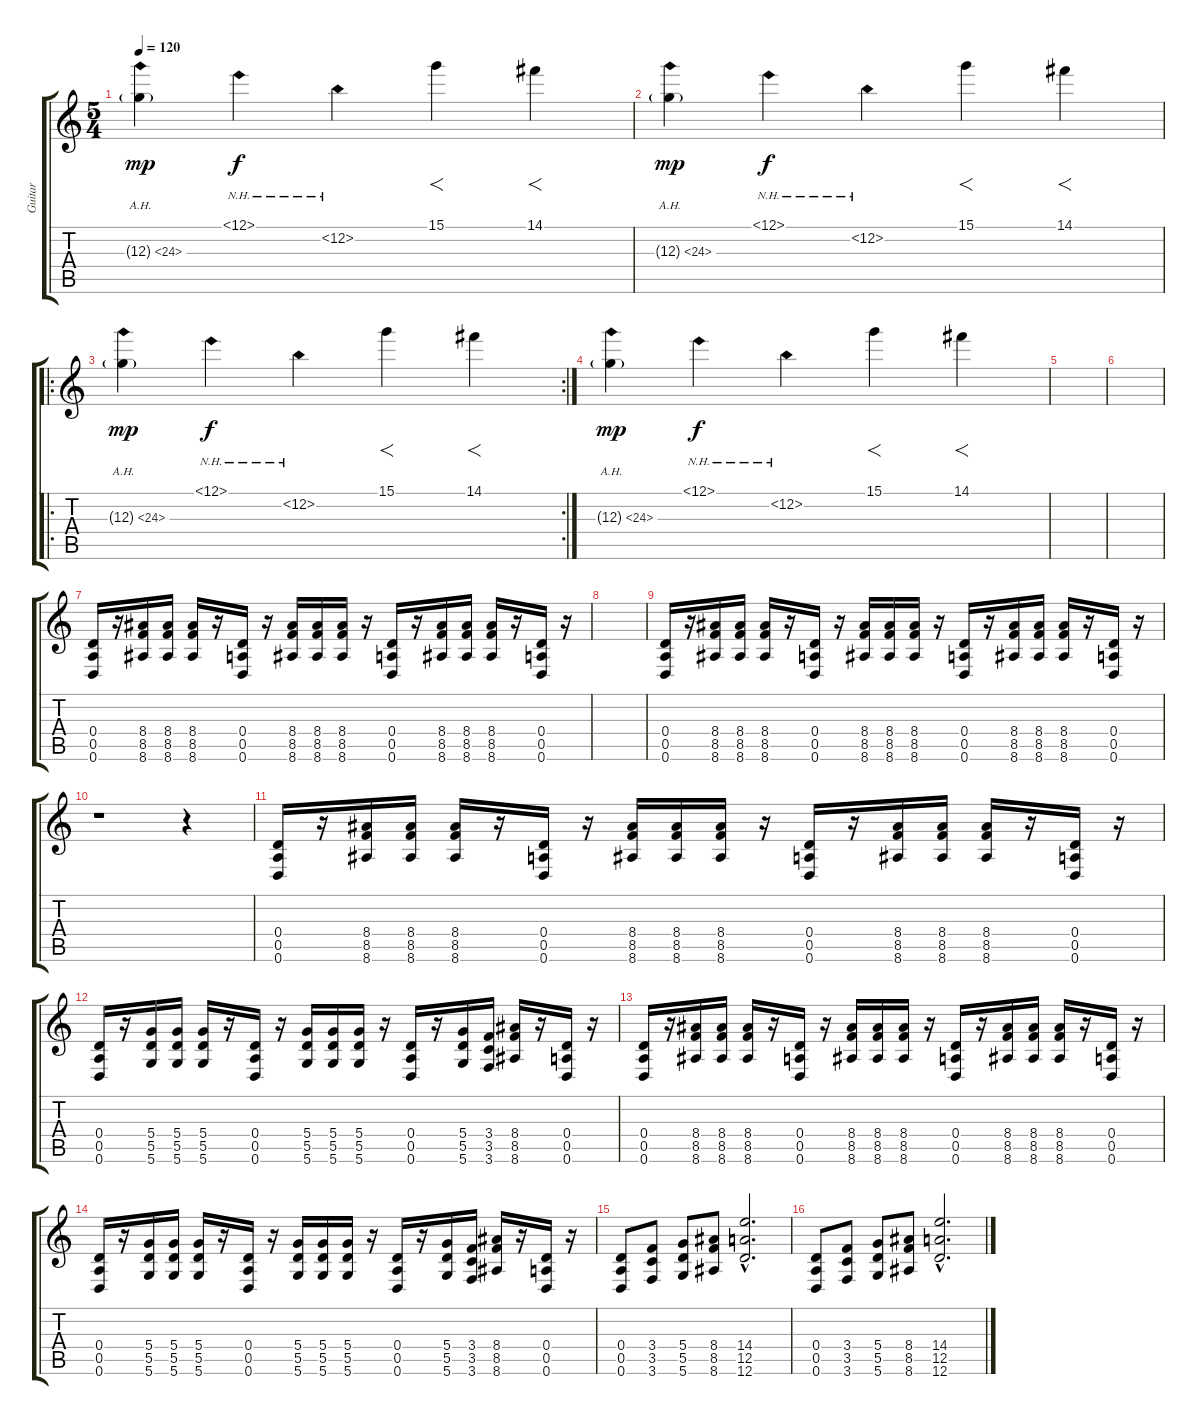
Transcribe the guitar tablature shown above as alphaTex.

\track ("Guitar" "Guitar") {instrument overdrivenguitar}
\staff {score tabs}
\tuning (E4 B3 G3 D3 A2 D2) {hide}
\ts (5 4)
\tempo 120
\clef g2
\ks c
12.3{ah 12 g}.4{dy mp instrument overdrivenguitar} 12.1{nh}.4{dy f} 12.2{nh}.4 15.1.4{f} 14.1.4{f} |
12.3{ah 12 g}.4{dy mp} 12.1{nh}.4{dy f} 12.2{nh}.4 15.1.4{f} 14.1.4{f} |
\ro
\rc 2
12.3{ah 12 g}.4{dy mp} 12.1{nh}.4{dy f} 12.2{nh}.4 15.1.4{f} 14.1.4{f} |
12.3{ah 12 g}.4{dy mp} 12.1{nh}.4{dy f} 12.2{nh}.4 15.1.4{f} 14.1.4{f} |
|
|
(0.4 0.5 0.6).16 r.16 (8.4 8.5 8.6).16 (8.4 8.5 8.6).16 (8.4 8.5 8.6).16 r.16 (0.4 0.5 0.6).16 r.16 (8.4 8.5 8.6).16 (8.4 8.5 8.6).16 (8.4 8.5 8.6).16 r.16 (0.4 0.5 0.6).16 r.16 (8.4 8.5 8.6).16 (8.4 8.5 8.6).16 (8.4 8.5 8.6).16 r.16 (0.4 0.5 0.6).16 r.16 |
|
(0.4 0.5 0.6).16 r.16 (8.4 8.5 8.6).16 (8.4 8.5 8.6).16 (8.4 8.5 8.6).16 r.16 (0.4 0.5 0.6).16 r.16 (8.4 8.5 8.6).16 (8.4 8.5 8.6).16 (8.4 8.5 8.6).16 r.16 (0.4 0.5 0.6).16 r.16 (8.4 8.5 8.6).16 (8.4 8.5 8.6).16 (8.4 8.5 8.6).16 r.16 (0.4 0.5 0.6).16 r.16 |
r.1 r.4 |
(0.4 0.5 0.6).16 r.16 (8.4 8.5 8.6).16 (8.4 8.5 8.6).16 (8.4 8.5 8.6).16 r.16 (0.4 0.5 0.6).16 r.16 (8.4 8.5 8.6).16 (8.4 8.5 8.6).16 (8.4 8.5 8.6).16 r.16 (0.4 0.5 0.6).16 r.16 (8.4 8.5 8.6).16 (8.4 8.5 8.6).16 (8.4 8.5 8.6).16 r.16 (0.4 0.5 0.6).16 r.16 |
(0.4 0.5 0.6).16 r.16 (5.4 5.5 5.6).16 (5.4 5.5 5.6).16 (5.4 5.5 5.6).16 r.16 (0.4 0.5 0.6).16 r.16 (5.4 5.5 5.6).16 (5.4 5.5 5.6).16 (5.4 5.5 5.6).16 r.16 (0.4 0.5 0.6).16 r.16 (5.4 5.5 5.6).16 (3.4 3.5 3.6).16 (8.4 8.5 8.6).16 r.16 (0.4 0.5 0.6).16 r.16 |
(0.4 0.5 0.6).16 r.16 (8.4 8.5 8.6).16 (8.4 8.5 8.6).16 (8.4 8.5 8.6).16 r.16 (0.4 0.5 0.6).16 r.16 (8.4 8.5 8.6).16 (8.4 8.5 8.6).16 (8.4 8.5 8.6).16 r.16 (0.4 0.5 0.6).16 r.16 (8.4 8.5 8.6).16 (8.4 8.5 8.6).16 (8.4 8.5 8.6).16 r.16 (0.4 0.5 0.6).16 r.16 |
(0.4 0.5 0.6).16 r.16 (5.4 5.5 5.6).16 (5.4 5.5 5.6).16 (5.4 5.5 5.6).16 r.16 (0.4 0.5 0.6).16 r.16 (5.4 5.5 5.6).16 (5.4 5.5 5.6).16 (5.4 5.5 5.6).16 r.16 (0.4 0.5 0.6).16 r.16 (5.4 5.5 5.6).16 (3.4 3.5 3.6).16 (8.4 8.5 8.6).16 r.16 (0.4 0.5 0.6).16 r.16 |
(0.4 0.5 0.6).8 (3.4 3.5 3.6).8 (5.4 5.5 5.6).8 (8.4 8.5 8.6).8 (14.4{hac} 12.5{hac} 12.6{hac}).2{d} |
(0.4 0.5 0.6).8 (3.4 3.5 3.6).8 (5.4 5.5 5.6).8 (8.4 8.5 8.6).8 (14.4{hac} 12.5{hac} 12.6{hac}).2{d}
